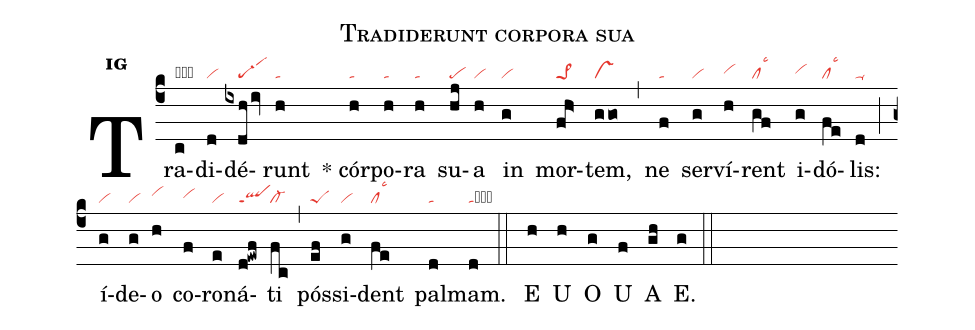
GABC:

name:Tradiderunt corpora sua;
office-part:an;
mode:1g;
nabc-lines:1;
%%
initial-style: 1;
name: Tradiderunt corpora sua;
mode: 1;
office-part: Antiphona;
annotation: Ant.;
annotation: i g;
nabc-lines:1;
%%
(c4) Tra(c|obta)di(d|vi)dé(ixdh/iv|////scG-1)runt(h|ta) <sp>*</sp> cór(h|ta)po(h|ta)ra(h|ta) su(hj|pe)a(h|vi) in(g|vi) mor(fh>|pe>1)tem,(ggo|vs) (,) ne(f|ta) ser(g|vi)ví(h|vihh)rent(gf|cllsc3) i(g|vihh)dó(fe|cllsc3)lis:(d|ta-) (;) í(g|vi)de(g|vi)o(h|vihi) co(f|vihh)ro(e|vi)ná(d@ewf|qlppt1)ti(fc|cl-) (,) pós(ef|peS)si(g|vi)dent(fe|cllsc3) pal(d|ta)mam.(d|tacb) (::)
<eu> E(h) U(h) O(g) U(f) A(gh) E.(g) </eu> (::)
